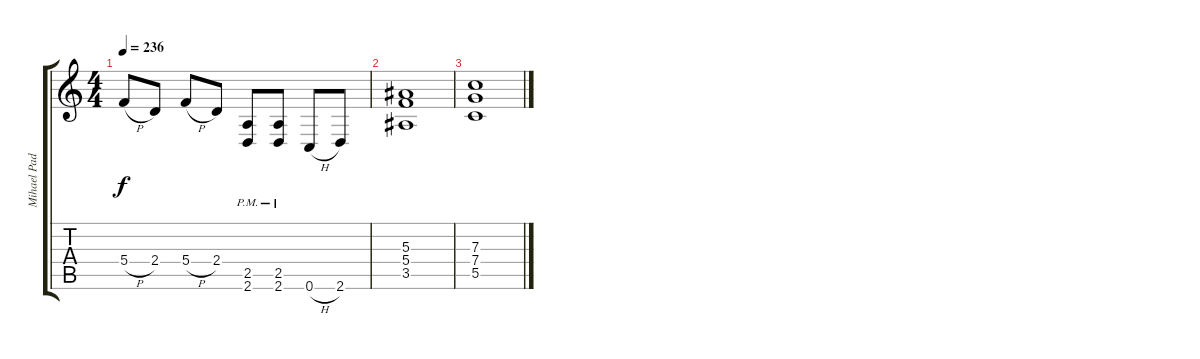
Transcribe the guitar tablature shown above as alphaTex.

\track ("Mihael Padget" "Mihael Pad") {instrument distortionguitar}
\staff {score tabs}
\tuning (D4 A3 F3 C3 G2 C2) {hide}
\ts (4 4)
\tempo 236
\clef g2
\ks c
5.4{h}.8{dy f} 2.4.8 5.4{h}.8 2.4.8 (2.5{pm} 2.6{pm}).8 (2.5{pm} 2.6{pm}).8 0.6{h}.8 2.6.8 |
(5.3 5.4 3.5).1 |
(7.3 7.4 5.5).1
